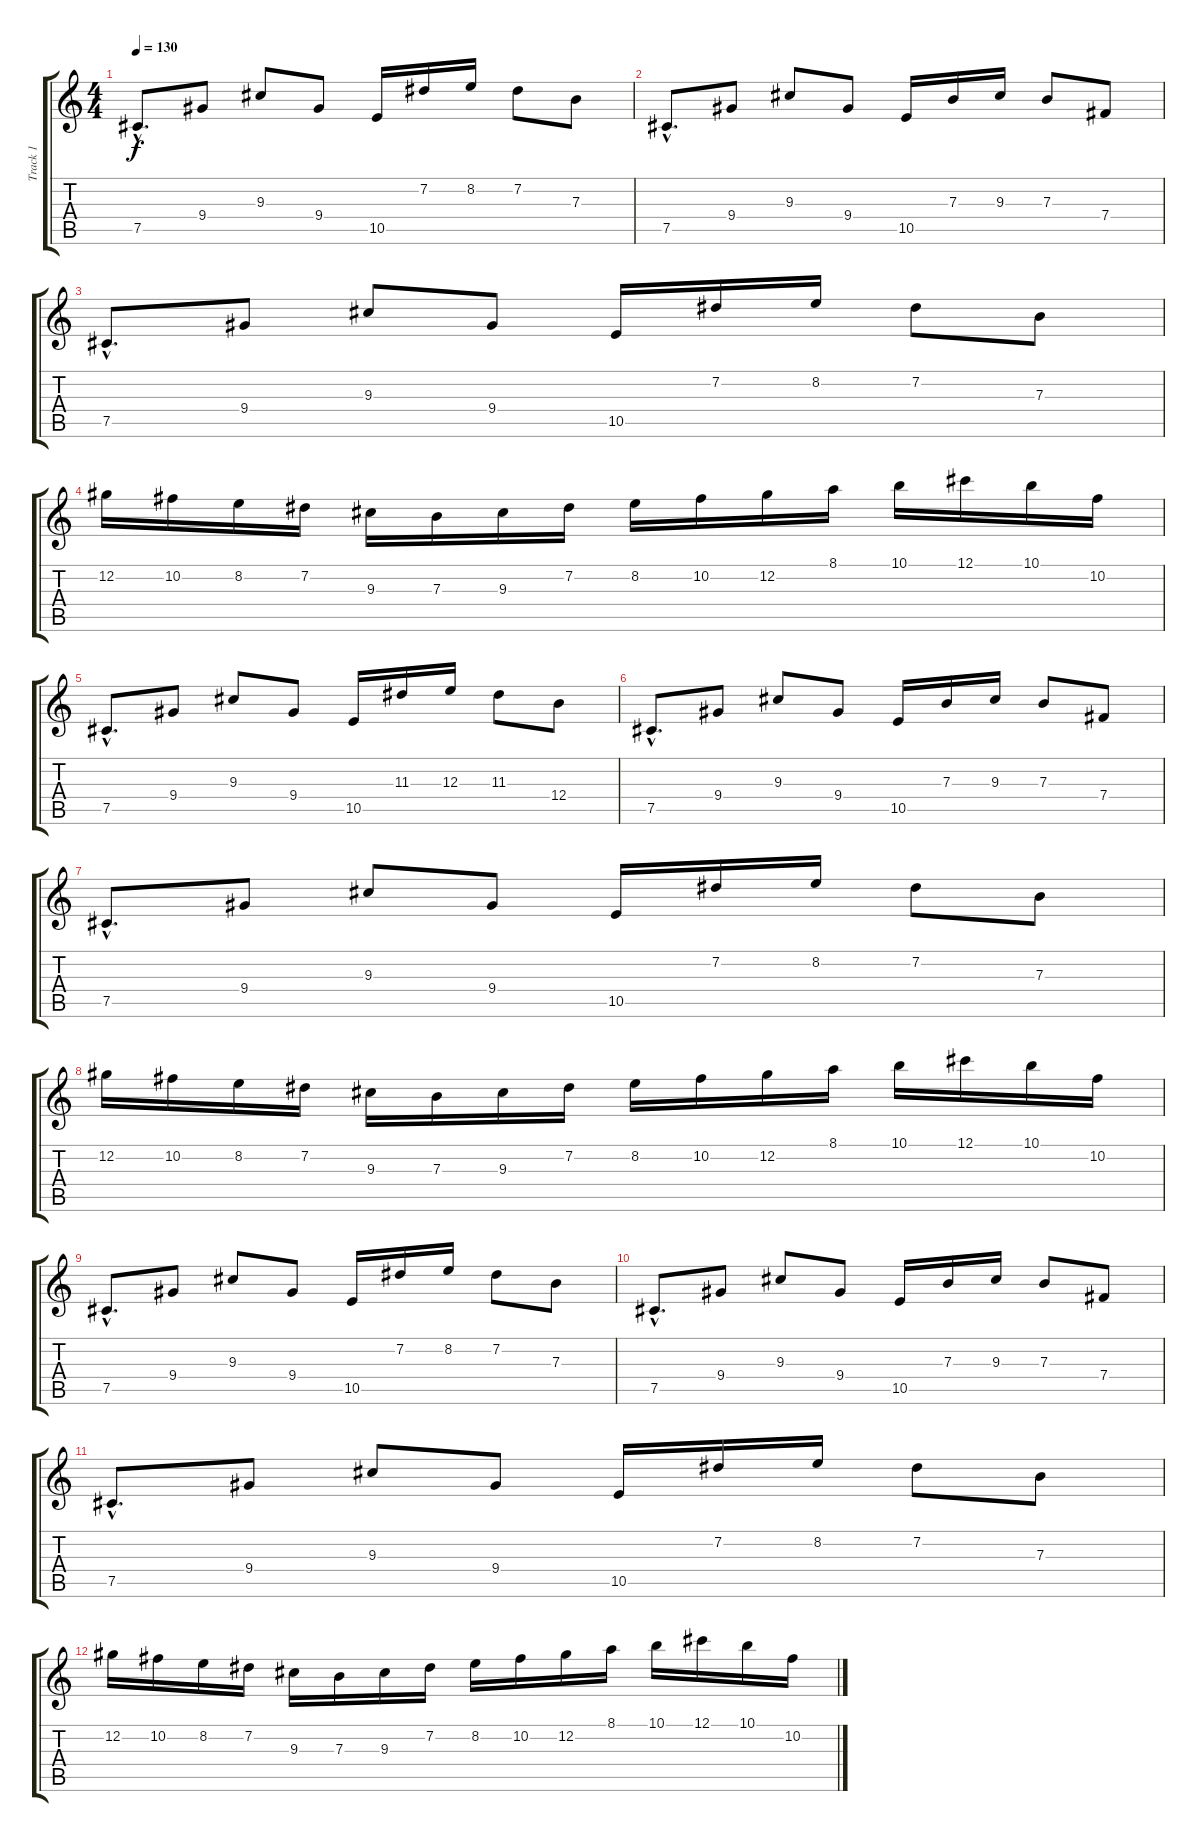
\track ("Track 1" "Track 1") {instrument distortionguitar}
\staff {score tabs}
\tuning (Db4 Ab3 E3 B2 Gb2 Db2) {hide}
\ts (4 4)
\tempo 130
\clef g2
\ks c
7.5{hac}.8{d dy f} 9.4.8 9.3.8 9.4.8 10.5.16 7.2.16 8.2.16 7.2.8 7.3.8 |
7.5{hac}.8{d} 9.4.8 9.3.8 9.4.8 10.5.16 7.3.16 9.3.16 7.3.8 7.4.8 |
7.5{hac}.8{d} 9.4.8 9.3.8 9.4.8 10.5.16 7.2.16 8.2.16 7.2.8 7.3.8 |
12.2.16 10.2.16 8.2.16 7.2.16 9.3.16 7.3.16 9.3.16 7.2.16 8.2.16 10.2.16 12.2.16 8.1.16 10.1.16 12.1.16 10.1.16 10.2.16 |
7.5{hac}.8{d} 9.4.8 9.3.8 9.4.8 10.5.16 11.3.16 12.3.16 11.3.8 12.4.8 |
7.5{hac}.8{d} 9.4.8 9.3.8 9.4.8 10.5.16 7.3.16 9.3.16 7.3.8 7.4.8 |
7.5{hac}.8{d} 9.4.8 9.3.8 9.4.8 10.5.16 7.2.16 8.2.16 7.2.8 7.3.8 |
12.2.16 10.2.16 8.2.16 7.2.16 9.3.16 7.3.16 9.3.16 7.2.16 8.2.16 10.2.16 12.2.16 8.1.16 10.1.16 12.1.16 10.1.16 10.2.16 |
7.5{hac}.8{d} 9.4.8 9.3.8 9.4.8 10.5.16 7.2.16 8.2.16 7.2.8 7.3.8 |
7.5{hac}.8{d} 9.4.8 9.3.8 9.4.8 10.5.16 7.3.16 9.3.16 7.3.8 7.4.8 |
7.5{hac}.8{d} 9.4.8 9.3.8 9.4.8 10.5.16 7.2.16 8.2.16 7.2.8 7.3.8 |
12.2.16 10.2.16 8.2.16 7.2.16 9.3.16 7.3.16 9.3.16 7.2.16 8.2.16 10.2.16 12.2.16 8.1.16 10.1.16 12.1.16 10.1.16 10.2.16
